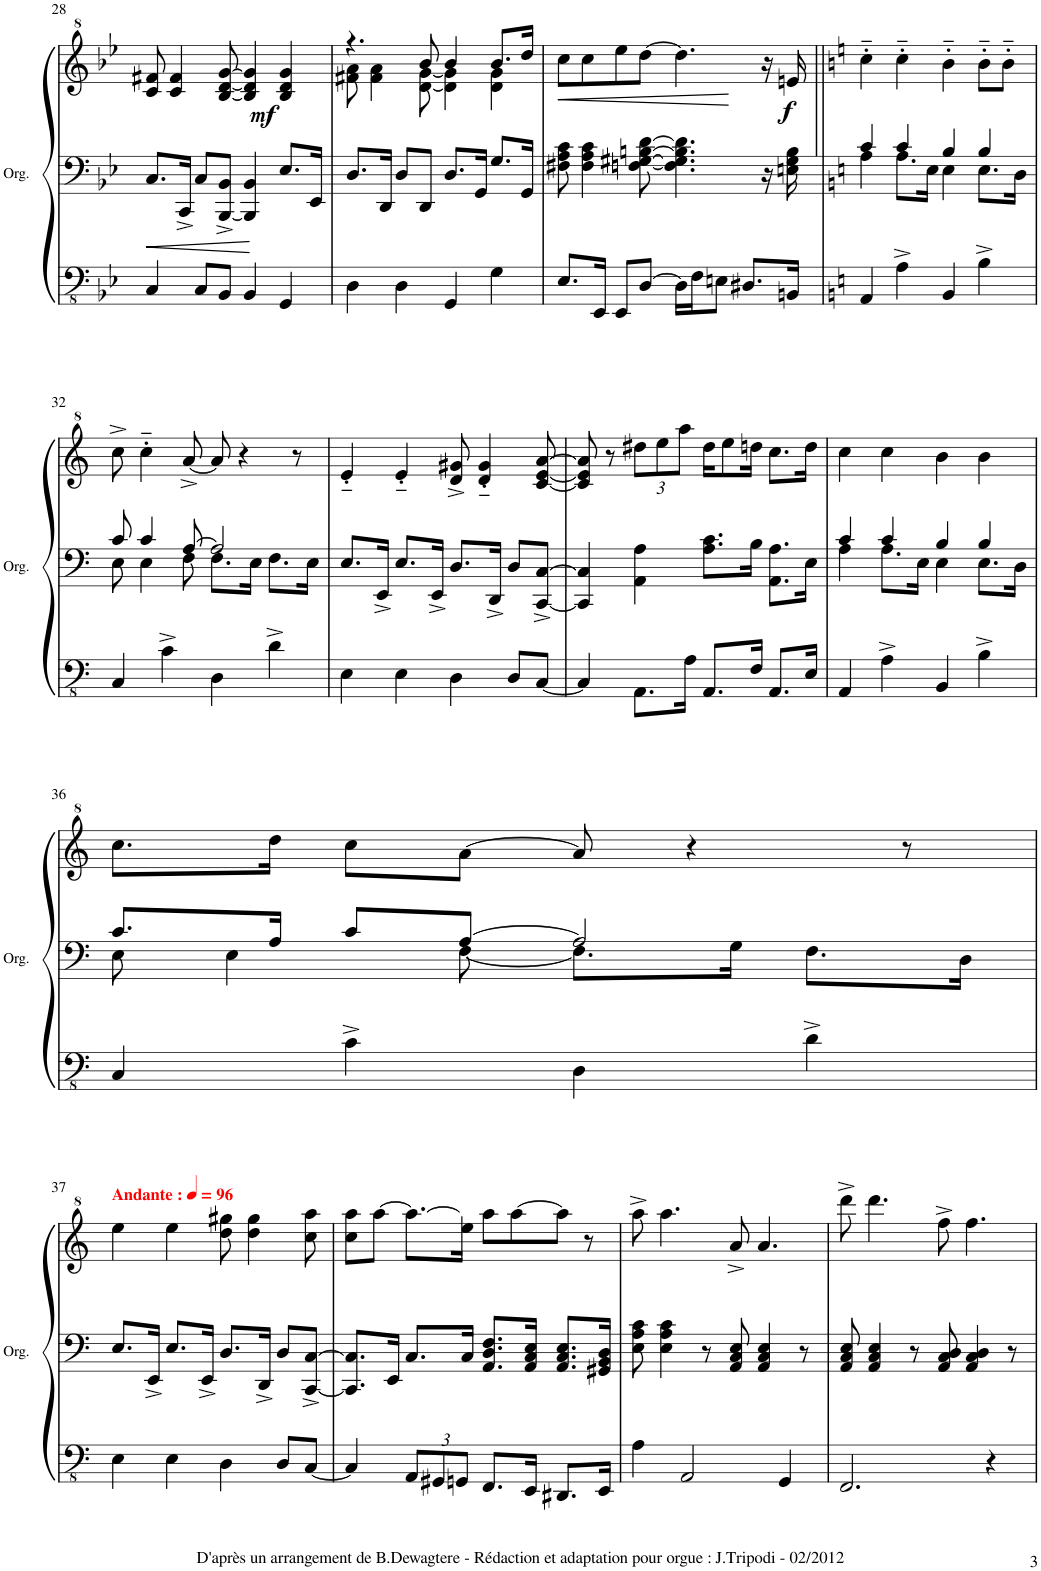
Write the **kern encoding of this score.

**kern	**kern	**kern	**dynam
*part1	*part1	*part1	*part1
*staff3	*staff2	*staff1	*staff1/2/3
*I"Orgue	*	*	*
*I'Org.	*	*	*
!!LO:PB:g=z
*clefFv4	*clefF4	*clefG^2	*
*k[b-e-]	*k[b-e-]	*k[b-e-]	*
*M4/4	*M4/4	*M4/4	*
=28	=28	=28	=28
4CC/	8.C/L	8cc/ 8ff#X/	.
.	.	4cc/ 4ff#/	.
.	16CC^/Jk	.	.
8CC/L	8C/L	.	.
8BBB-/J	[8BBB-/^ 8BB-/^J	[8b-/ [8dd/ [8gg/	.
!	!	!	!LO:DY:b
4BBB-/	4BBB-/] 4BB-/	4b-/] 4dd/] 4gg/]	mf
4GGG/	8.E-/L	4b-/ 4dd/ 4gg/	.
.	16EE-/Jk	.	.
=29	=29	=29	=29
*	*	*^	*
4DD\	8.D/L	4.r	8ff#X\ 8aa\	.
.	.	.	4ff#\ 4aa\	.
.	16DD/Jk	.	.	.
4DD\	8D/L	.	.	.
.	8DD/J	8bb-/	[8dd\ [8gg\	.
4GGG/	8.D/L	4bb-/	4dd\] 4gg\]	.
.	16GG/Jk	.	.	.
4GG\	8.G/L	8.bb-/L	4dd\ 4gg\	.
.	16GG/Jk	16ddd/Jk	.	.
*	*	*v	*v	*
=30	=30	=30	=30
!	!	!	!LO:HP:b
8.EE-/L	8F#X\ 8A\ 8c\	8ccc\L	<
.	4F#\ 4A\ 4c\	8ccc\	.
16EEE-/Jk	.	.	.
8EEE-/L	.	8eee-\	.
[8DD/J	[8Fn\ [8G#X\ [8Bn\ [8d\	[8ddd\J	.
16DD\LL]	4.F\] 4.G#\] 4.B\] 4.d\]	4.ddd\]	[
16FF\J	.	.	.
8EEn\J	.	.	.
8.DD#X/L	.	.	.
.	16r	16r	.
!	!	!	!LO:DY:b
16BBBn/Jk	16En\ 16G#\ 16B\	16een/	f
=31||	=31||	=31||	=31||
*k[]	*k[]	*k[]	*
*	*^	*	*
4AAA/	4c/	4A\	4ccc'~\	.
4AA^\	4c/	8.A\L	4ccc'~\	.
.	.	16E\Jk	.	.
4BBB/	4B/	4E\	4bb'~\	.
4BB^\	4B/	8.E\L	8bb'~\L	.
.	.	.	8bb'~\J	.
.	.	16D\Jk	.	.
!!LO:LB:g=z
=32	=32	=32	=32	=32
4CC/	8c/	8E\	8ccc^\	.
.	4c/	4E\	4ccc'~\	.
4C^\	.	.	.	.
.	[8A/	8F\	[8aa^/	.
4DD\	2A/]	8.F\L	8aa/]	.
.	.	.	4r	.
.	.	16E\Jk	.	.
4D^\	.	8.F\L	.	.
.	.	.	8r	.
.	.	16E\Jk	.	.
*	*v	*v	*	*
=33	=33	=33	=33
4EE\	8.E/L	4ee'~/	.
.	16EE^/Jk	.	.
4EE\	8.E/L	4ee'~/	.
.	16EE^/Jk	.	.
4DD\	8.D/L	8dd/^ 8gg#X/^	.
.	.	4dd/'~ 4gg#/'~	.
.	16DD^/Jk	.	.
8DD/L	8D/L	.	.
[8CC/J	[8CC/^ [8C/^J	[8cc/ [8ee/ [8aa/	.
=34	=34	=34	=34
4CC/]	4CC/] 4C/]	8cc/] 8ee/] 8aa/]	.
.	.	8r	.
*	*	*Xbrackettup	*
8.AAA\L	4AA\ 4A\	12ddd#X\L	.
.	.	12eee\	.
.	.	12aaa\J	.
16AA\Jk	.	.	.
8.AAA/L	8.A\ 8.c\L	16ddd#\KL	.
.	.	8eee\	.
16FF/Jk	16B\Jk	16dddn\Jk	.
8.AAA/L	8.AA\ 8.A\L	8.ccc\L	.
16EE/Jk	16E\Jk	16ddd\Jk	.
=35	=35	=35	=35
*	*^	*	*
4AAA/	4c/	4A\	4ccc\	.
4AA^\	4c/	8.A\L	4ccc\	.
.	.	16E\Jk	.	.
4BBB/	4B/	4E\	4bb\	.
4BB^\	4B/	8.E\L	4bb\	.
.	.	16D\Jk	.	.
!!LO:LB:g=z
=36	=36	=36	=36	=36
4CC/	8.c/L	8E\	8.ccc\L	.
.	.	4E\	.	.
.	16A/Jk	.	16ddd\Jk	.
4C^\	8c/L	.	8ccc\L	.
.	[8A/J	[8F\	[8aa\J	.
4DD\	2A/]	8.F\L]	8aa/]	.
.	.	.	4r	.
.	.	16G\Jk	.	.
4D^\	.	8.F\L	.	.
.	.	.	8r	.
.	.	16D\Jk	.	.
*	*v	*v	*	*
!!LO:LB:g=z
=37	=37	=37	=37
*	*	*MM96	*
*	*^	*	*
!	!	!	!LO:TX:a:B:t=Andante &colon;	!
*	*v	*v	*	*
4EE\	8.E/L	4eee\	.
.	16EE^/Jk	.	.
4EE\	8.E/L	4eee\	.
.	16EE^/Jk	.	.
4DD\	8.D/L	8ddd\ 8ggg#X\	.
.	.	4ddd\ 4ggg#\	.
.	16DD^/Jk	.	.
8DD/L	8D/L	.	.
[8CC/J	[8CC/^ [8C/^J	8ccc\ 8aaa\	.
=38	=38	=38	=38
4CC/]	8.CC/] 8.C/]L	8ccc\ 8aaa\L	.
.	.	[8aaa\J	.
.	16EE/Jk	.	.
*Xbrackettup	*	*	*
12AAA/L	8.C/L	8.aaa\L_	.
12GGG#X/	.	.	.
12GGGn/J	.	.	.
.	16C/Jk	16eee\ 16aaa\]Jk	.
8.FFF/L	8.AA/ 8.D/ 8.F/L	8aaa\L	.
.	.	[8aaa\	.
16EEE/Jk	16AA/ 16C/ 16E/Jk	.	.
8.DDD#X/L	8.AA/ 8.C/ 8.E/L	8aaa\J]	.
.	.	8r	.
16EEE/Jk	16GG#X/ 16BB/ 16D/Jk	.	.
=39	=39	=39	=39
4AA\	8E\ 8A\ 8c\	8aaa^\	.
.	4E\ 4A\ 4c\	4.aaa\	.
2AAA/	.	.	.
.	8r	.	.
.	8AA/ 8C/ 8E/	8aa^/	.
.	4AA/ 4C/ 4E/	4.aa/	.
4GGG/	.	.	.
.	8r	.	.
=40	=40	=40	=40
2.FFF/	8AA/ 8C/ 8E/	8dddd^\	.
.	4AA/ 4C/ 4E/	4.dddd\	.
.	8r	.	.
.	8AA/ 8C/ 8D/	8fff^\	.
.	4AA/ 4C/ 4D/	4.fff\	.
4r	.	.	.
.	8r	.	.
=	=	=	=
*-	*-	*-	*-
